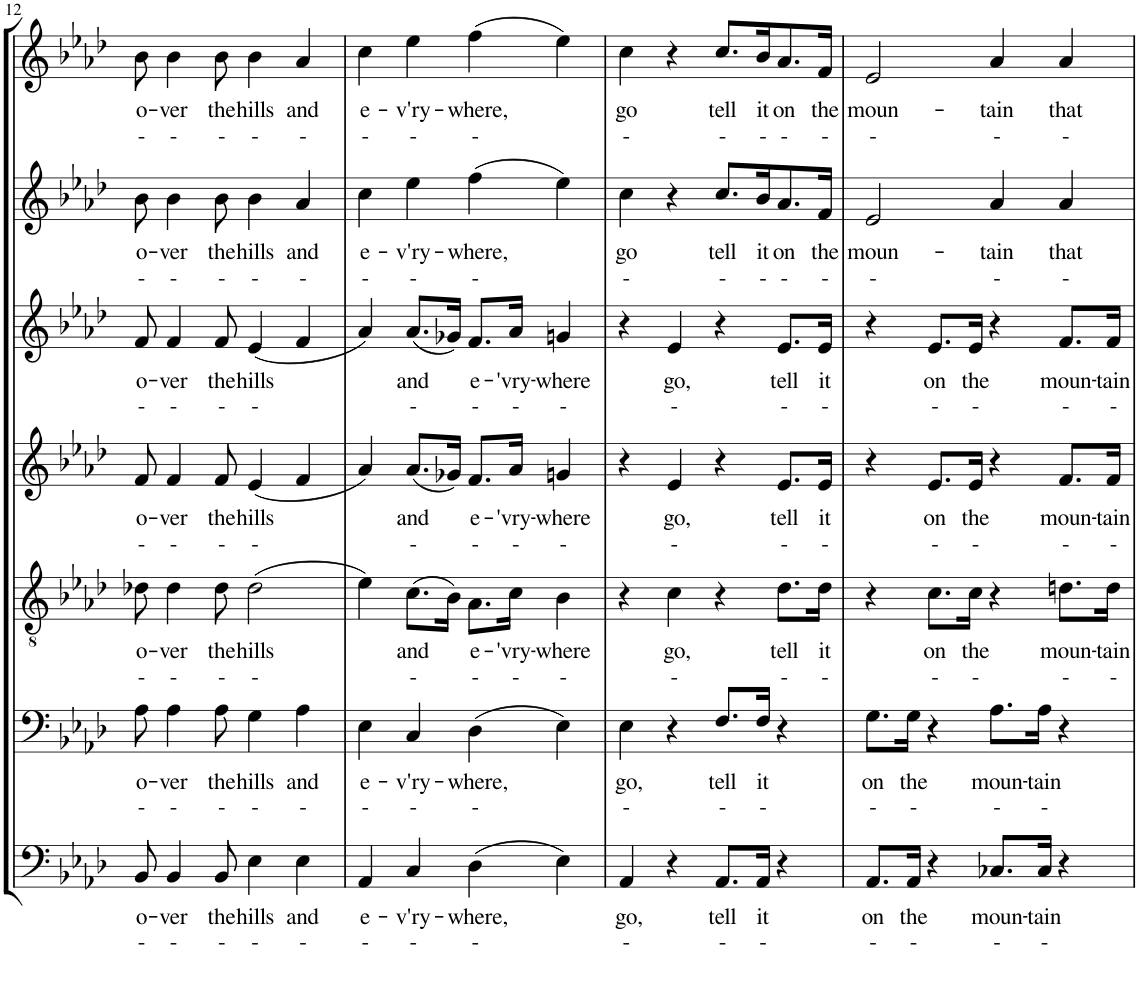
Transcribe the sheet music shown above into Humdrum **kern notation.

**kern	**text	**text	**kern	**text	**text	**kern	**text	**text	**kern	**text	**text	**kern	**text	**text	**kern	**text	**text	**kern	**text	**text
*part7	*part7	*part7	*part6	*part6	*part6	*part5	*part5	*part5	*part4	*part4	*part4	*part3	*part3	*part3	*part2	*part2	*part2	*part1	*part1	*part1
*staff7	*staff7	*staff7	*staff6	*staff6	*staff6	*staff5	*staff5	*staff5	*staff4	*staff4	*staff4	*staff3	*staff3	*staff3	*staff2	*staff2	*staff2	*staff1	*staff1	*staff1
*I"Bassi II	*	*	*I"Bassi I	*	*	*I"Tenori	*	*	*I"Contralti II	*	*	*I"Contralti I	*	*	*I"Soprani II	*	*	*I"Soprani I	*	*
!!LO:PB:g=z
*clefF4	*	*	*clefF4	*	*	*clefGv2	*	*	*clefG2	*	*	*clefG2	*	*	*clefG2	*	*	*clefG2	*	*
*	*	*	*	*	*	*	*	*	*	*	*	*	*	*	*Trd1c2	*	*	*Trd1c2	*	*
*k[b-e-a-d-]	*	*	*k[b-e-a-d-]	*	*	*k[b-e-a-d-]	*	*	*k[b-e-a-d-]	*	*	*k[b-e-a-d-]	*	*	*k[b-e-a-d-]	*	*	*k[b-e-a-d-]	*	*
*A-:	*	*	*A-:	*	*	*A-:	*	*	*A-:	*	*	*A-:	*	*	*A-:	*	*	*A-:	*	*
*M4/4	*	*	*M4/4	*	*	*M4/4	*	*	*M4/4	*	*	*M4/4	*	*	*M4/4	*	*	*M4/4	*	*
=12	=12	=12	=12	=12	=12	=12	=12	=12	=12	=12	=12	=12	=12	=12	=12	=12	=12	=12	=12	=12
!	!LO:LY:b	!LO:LY:b	!	!LO:LY:b	!LO:LY:b	!	!LO:LY:b	!LO:LY:b	!	!LO:LY:b	!LO:LY:b	!	!LO:LY:b	!LO:LY:b	!	!LO:LY:b	!LO:LY:b	!	!LO:LY:b	!LO:LY:b
8BB-/	o-	-	8A-\	o-	-	8d-X\	o-	-	8f/	o-	-	8f/	o-	-	8b-\	o-	-	8b-\	o-	-
!	!LO:LY:b	!LO:LY:b	!	!LO:LY:b	!LO:LY:b	!	!LO:LY:b	!LO:LY:b	!	!LO:LY:b	!LO:LY:b	!	!LO:LY:b	!LO:LY:b	!	!LO:LY:b	!LO:LY:b	!	!LO:LY:b	!LO:LY:b
4BB-/	-ver	-	4A-\	-ver	-	4d-\	-ver	-	4f/	-ver	-	4f/	-ver	-	4b-\	-ver	-	4b-\	-ver	-
!	!LO:LY:b	!LO:LY:b	!	!LO:LY:b	!LO:LY:b	!	!LO:LY:b	!LO:LY:b	!	!LO:LY:b	!LO:LY:b	!	!LO:LY:b	!LO:LY:b	!	!LO:LY:b	!LO:LY:b	!	!LO:LY:b	!LO:LY:b
8BB-/	the	-	8A-\	the	-	8d-\	the	-	8f/	the	-	8f/	the	-	8b-\	the	-	8b-\	the	-
!	!LO:LY:b	!LO:LY:b	!	!LO:LY:b	!LO:LY:b	!	!LO:LY:b	!LO:LY:b	!	!LO:LY:b	!LO:LY:b	!	!LO:LY:b	!LO:LY:b	!	!LO:LY:b	!LO:LY:b	!	!LO:LY:b	!LO:LY:b
4E-\	hills	-	4G\	hills	-	(2d-\	hills	-	(4e-/	hills	-	(4e-/	hills	-	4b-\	hills	-	4b-\	hills	-
!	!LO:LY:b	!LO:LY:b	!	!LO:LY:b	!LO:LY:b	!	!	!	!	!	!	!	!	!	!	!LO:LY:b	!LO:LY:b	!	!LO:LY:b	!LO:LY:b
4E-\	and	-	4A-\	and	-	.	.	.	4f/	.	.	4f/	.	.	4a-/	and	-	4a-/	and	-
=13	=13	=13	=13	=13	=13	=13	=13	=13	=13	=13	=13	=13	=13	=13	=13	=13	=13	=13	=13	=13
!	!LO:LY:b	!LO:LY:b	!	!LO:LY:b	!LO:LY:b	!	!	!	!	!	!	!	!	!	!	!LO:LY:b	!LO:LY:b	!	!LO:LY:b	!LO:LY:b
4AA-/	e-	-	4E-\	e-	-	4e-\)	.	.	4a-/)	.	.	4a-/)	.	.	4cc\	e-	-	4cc\	e-	-
!	!LO:LY:b	!LO:LY:b	!	!LO:LY:b	!LO:LY:b	!	!LO:LY:b	!LO:LY:b	!	!LO:LY:b	!LO:LY:b	!	!LO:LY:b	!LO:LY:b	!	!LO:LY:b	!LO:LY:b	!	!LO:LY:b	!LO:LY:b
4C/	-v'ry-	-	4C/	-v'ry-	-	(8.c\L	and	-	(8.a-/L	and	-	(8.a-/L	and	-	4ee-\	-v'ry-	-	4ee-\	-v'ry-	-
.	.	.	.	.	.	16B-\Jk)	.	.	16g-X/Jk)	.	.	16g-X/Jk)	.	.	.	.	.	.	.	.
!	!LO:LY:b	!LO:LY:b	!	!LO:LY:b	!LO:LY:b	!	!LO:LY:b	!LO:LY:b	!	!LO:LY:b	!LO:LY:b	!	!LO:LY:b	!LO:LY:b	!	!LO:LY:b	!LO:LY:b	!	!LO:LY:b	!LO:LY:b
(4D-\	-where,	-	(4D-\	-where,	-	8.A-\L	e-	-	8.f/L	e-	-	8.f/L	e-	-	(4ff\	-where,	-	(4ff\	-where,	-
!	!	!	!	!	!	!	!LO:LY:b	!LO:LY:b	!	!LO:LY:b	!LO:LY:b	!	!LO:LY:b	!LO:LY:b	!	!	!	!	!	!
.	.	.	.	.	.	16c\Jk	-'vry-	-	16a-/Jk	-'vry-	-	16a-/Jk	-'vry-	-	.	.	.	.	.	.
!	!	!	!	!	!	!	!LO:LY:b	!LO:LY:b	!	!LO:LY:b	!LO:LY:b	!	!LO:LY:b	!LO:LY:b	!	!	!	!	!	!
4E-\)	.	.	4E-\)	.	.	4B-\	-where	-	4gn/	-where	-	4gn/	-where	-	4ee-\)	.	.	4ee-\)	.	.
=14	=14	=14	=14	=14	=14	=14	=14	=14	=14	=14	=14	=14	=14	=14	=14	=14	=14	=14	=14	=14
!	!LO:LY:b	!LO:LY:b	!	!LO:LY:b	!LO:LY:b	!	!	!	!	!	!	!	!	!	!	!LO:LY:b	!LO:LY:b	!	!LO:LY:b	!LO:LY:b
4AA-/	go,	-	4E-\	go,	-	4r	.	.	4r	.	.	4r	.	.	4cc\	go	-	4cc\	go	-
!	!	!	!	!	!	!	!LO:LY:b	!LO:LY:b	!	!LO:LY:b	!LO:LY:b	!	!LO:LY:b	!LO:LY:b	!	!	!	!	!	!
4r	.	.	4r	.	.	4c\	go,	-	4e-/	go,	-	4e-/	go,	-	4r	.	.	4r	.	.
!	!LO:LY:b	!LO:LY:b	!	!LO:LY:b	!LO:LY:b	!	!	!	!	!	!	!	!	!	!	!LO:LY:b	!LO:LY:b	!	!LO:LY:b	!LO:LY:b
8.AA-/L	tell	-	8.F/L	tell	-	4r	.	.	4r	.	.	4r	.	.	8.cc/L	tell	-	8.cc/L	tell	-
!	!LO:LY:b	!LO:LY:b	!	!LO:LY:b	!LO:LY:b	!	!	!	!	!	!	!	!	!	!	!LO:LY:b	!LO:LY:b	!	!LO:LY:b	!LO:LY:b
16AA-/Jk	it	-	16F/Jk	it	-	.	.	.	.	.	.	.	.	.	16b-/K	it	-	16b-/K	it	-
!	!	!	!	!	!	!	!LO:LY:b	!LO:LY:b	!	!LO:LY:b	!LO:LY:b	!	!LO:LY:b	!LO:LY:b	!	!LO:LY:b	!LO:LY:b	!	!LO:LY:b	!LO:LY:b
4r	.	.	4r	.	.	8.d-\L	tell	-	8.e-/L	tell	-	8.e-/L	tell	-	8.a-/	on	-	8.a-/	on	-
!	!	!	!	!	!	!	!LO:LY:b	!LO:LY:b	!	!LO:LY:b	!LO:LY:b	!	!LO:LY:b	!LO:LY:b	!	!LO:LY:b	!LO:LY:b	!	!LO:LY:b	!LO:LY:b
.	.	.	.	.	.	16d-\Jk	it	-	16e-/Jk	it	-	16e-/Jk	it	-	16f/Jk	the	-	16f/Jk	the	-
=15	=15	=15	=15	=15	=15	=15	=15	=15	=15	=15	=15	=15	=15	=15	=15	=15	=15	=15	=15	=15
!	!LO:LY:b	!LO:LY:b	!	!LO:LY:b	!LO:LY:b	!	!	!	!	!	!	!	!	!	!	!LO:LY:b	!LO:LY:b	!	!LO:LY:b	!LO:LY:b
8.AA-/L	on	-	8.G\L	on	-	4r	.	.	4r	.	.	4r	.	.	2e-/	moun-	-	2e-/	moun-	-
!	!LO:LY:b	!LO:LY:b	!	!LO:LY:b	!LO:LY:b	!	!	!	!	!	!	!	!	!	!	!	!	!	!	!
16AA-/Jk	the	-	16G\Jk	the	-	.	.	.	.	.	.	.	.	.	.	.	.	.	.	.
!	!	!	!	!	!	!	!LO:LY:b	!LO:LY:b	!	!LO:LY:b	!LO:LY:b	!	!LO:LY:b	!LO:LY:b	!	!	!	!	!	!
4r	.	.	4r	.	.	8.c\L	on	-	8.e-/L	on	-	8.e-/L	on	-	.	.	.	.	.	.
!	!	!	!	!	!	!	!LO:LY:b	!LO:LY:b	!	!LO:LY:b	!LO:LY:b	!	!LO:LY:b	!LO:LY:b	!	!	!	!	!	!
.	.	.	.	.	.	16c\Jk	the	-	16e-/Jk	the	-	16e-/Jk	the	-	.	.	.	.	.	.
!	!LO:LY:b	!LO:LY:b	!	!LO:LY:b	!LO:LY:b	!	!	!	!	!	!	!	!	!	!	!LO:LY:b	!LO:LY:b	!	!LO:LY:b	!LO:LY:b
8.C-X/L	moun-	-	8.A-\L	moun-	-	4r	.	.	4r	.	.	4r	.	.	4a-/	-tain	-	4a-/	-tain	-
!	!LO:LY:b	!LO:LY:b	!	!LO:LY:b	!LO:LY:b	!	!	!	!	!	!	!	!	!	!	!	!	!	!	!
16C-/Jk	-tain	-	16A-\Jk	-tain	-	.	.	.	.	.	.	.	.	.	.	.	.	.	.	.
!	!	!	!	!	!	!	!LO:LY:b	!LO:LY:b	!	!LO:LY:b	!LO:LY:b	!	!LO:LY:b	!LO:LY:b	!	!LO:LY:b	!LO:LY:b	!	!LO:LY:b	!LO:LY:b
4r	.	.	4r	.	.	8.dn\L	moun-	-	8.f/L	moun-	-	8.f/L	moun-	-	4a-/	that	-	4a-/	that	-
!	!	!	!	!	!	!	!LO:LY:b	!LO:LY:b	!	!LO:LY:b	!LO:LY:b	!	!LO:LY:b	!LO:LY:b	!	!	!	!	!	!
.	.	.	.	.	.	16d\Jk	-tain	-	16f/Jk	-tain	-	16f/Jk	-tain	-	.	.	.	.	.	.
=	=	=	=	=	=	=	=	=	=	=	=	=	=	=	=	=	=	=	=	=
*-	*-	*-	*-	*-	*-	*-	*-	*-	*-	*-	*-	*-	*-	*-	*-	*-	*-	*-	*-	*-
